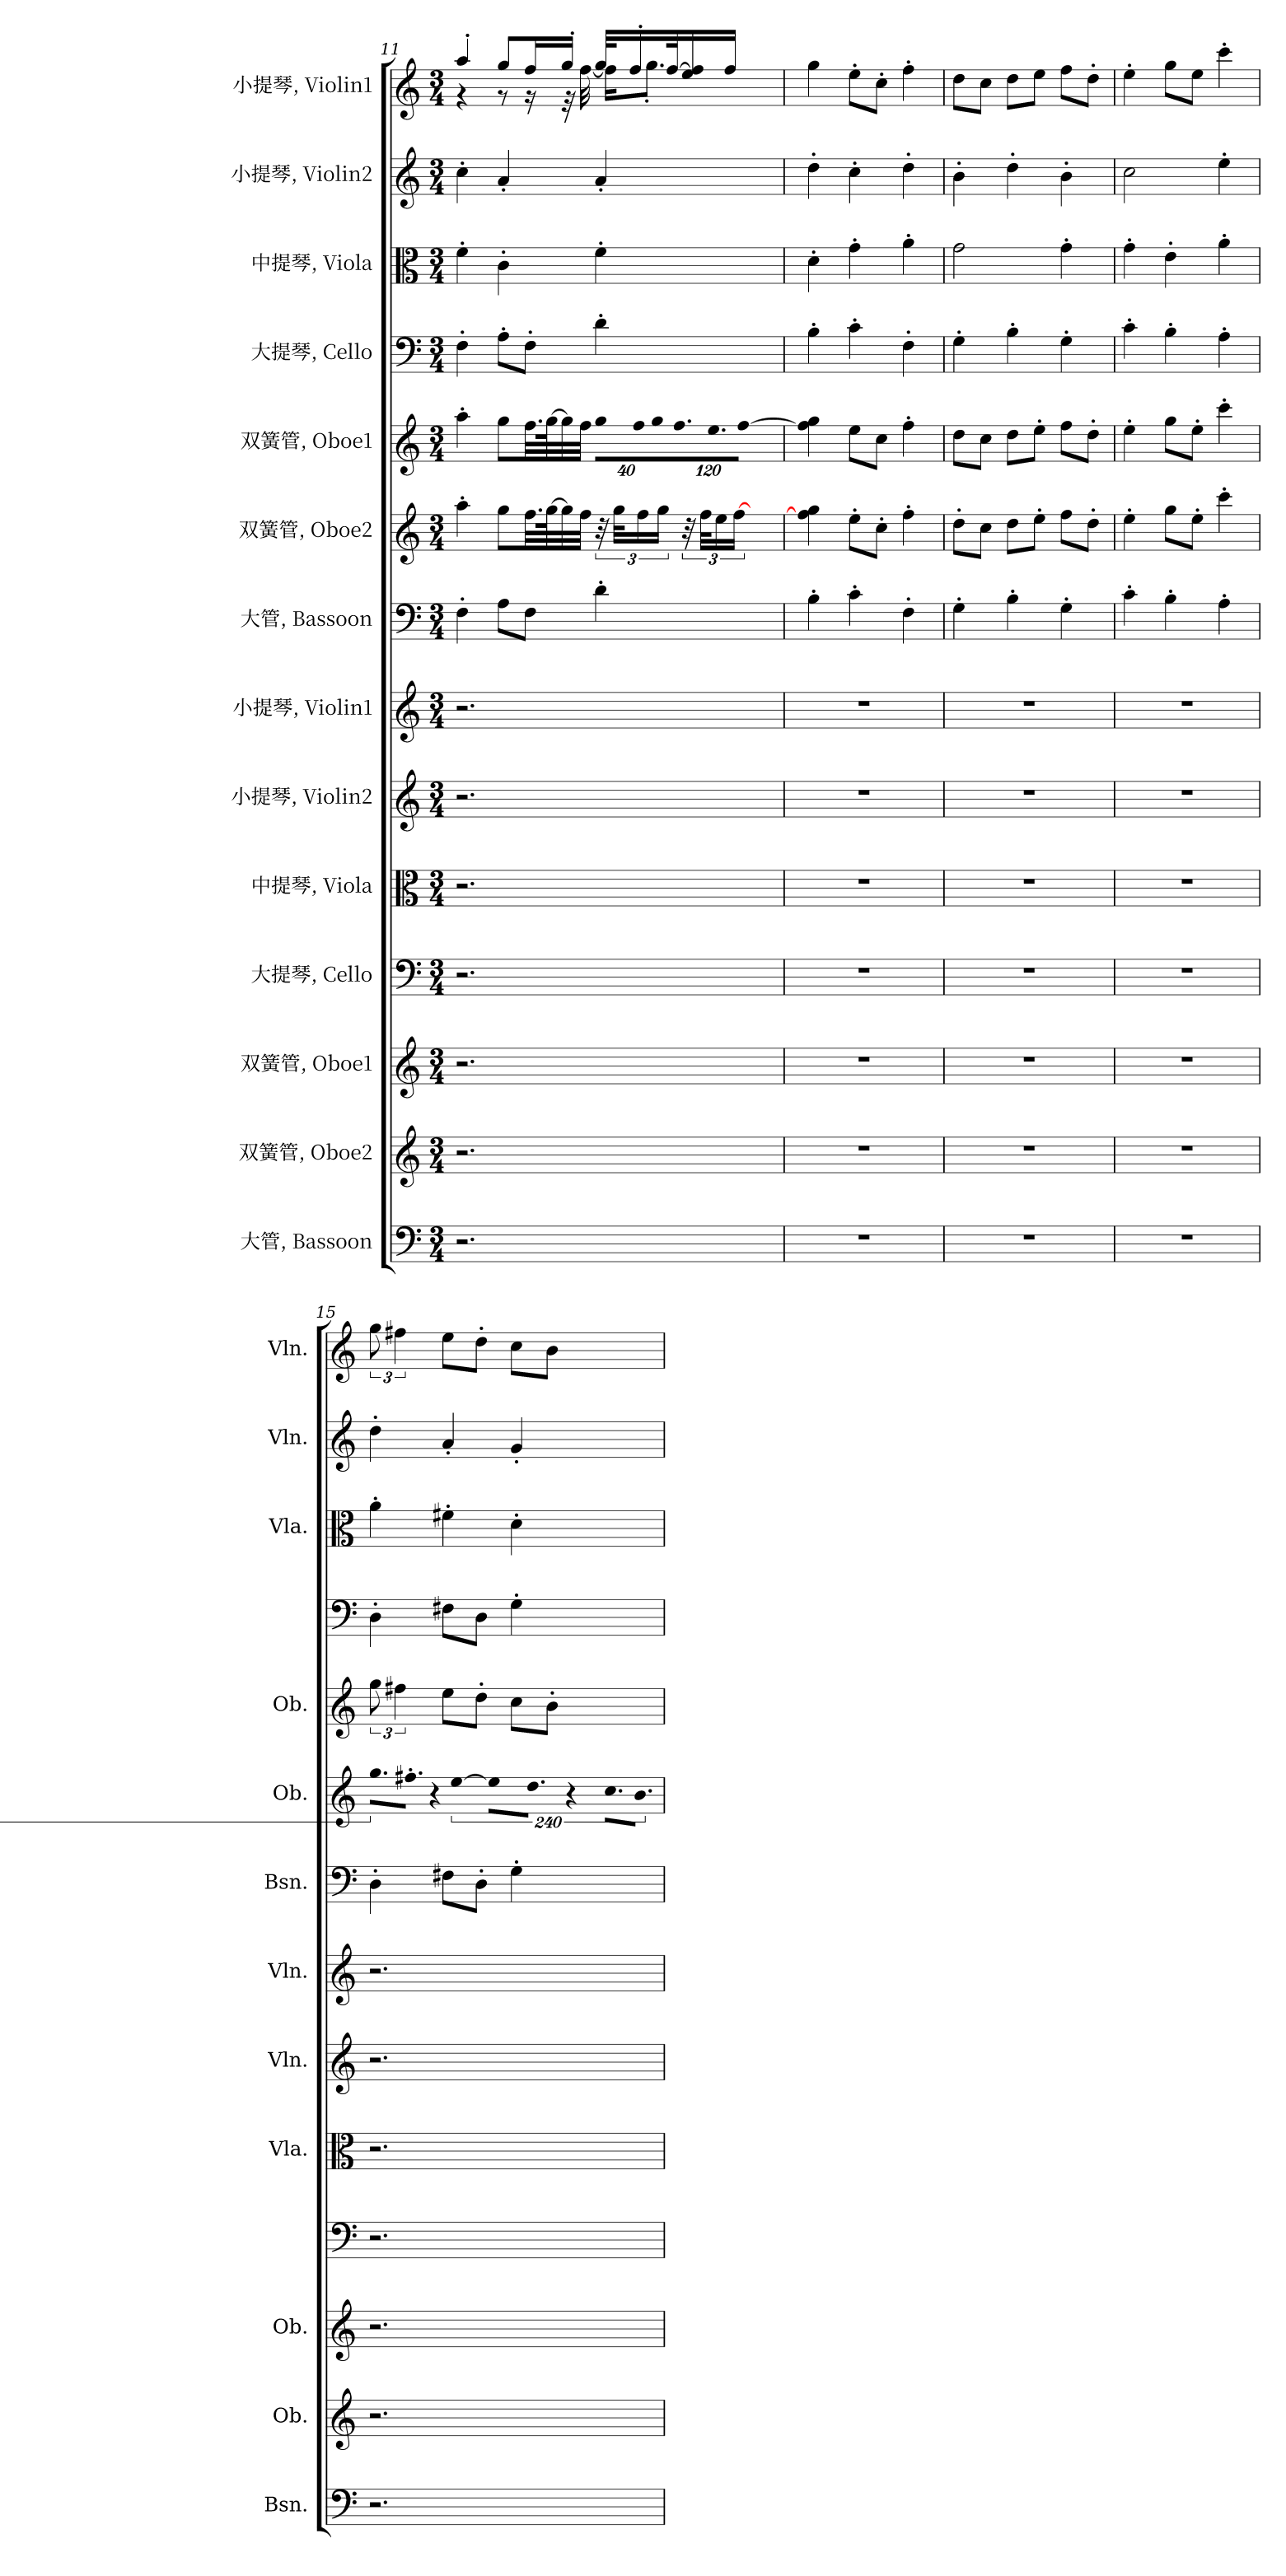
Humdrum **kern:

**kern	**kern	**kern	**kern	**kern	**kern	**kern	**kern	**kern	**kern	**kern	**kern	**kern	**kern
*part14	*part13	*part12	*part11	*part10	*part9	*part8	*part7	*part6	*part5	*part4	*part3	*part2	*part1
*staff14	*staff13	*staff12	*staff11	*staff10	*staff9	*staff8	*staff7	*staff6	*staff5	*staff4	*staff3	*staff2	*staff1
*I"大管, Bassoon	*I"双簧管, Oboe2	*I"双簧管, Oboe1	*I"大提琴, Cello	*I"中提琴, Viola	*I"小提琴, Violin2	*I"小提琴, Violin1	*I"大管, Bassoon	*I"双簧管, Oboe2	*I"双簧管, Oboe1	*I"大提琴, Cello	*I"中提琴, Viola	*I"小提琴, Violin2	*I"小提琴, Violin1
*I'Bsn.	*I'Ob.	*I'Ob.	*	*I'Vla.	*I'Vln.	*I'Vln.	*I'Bsn.	*I'Ob.	*I'Ob.	*	*I'Vla.	*I'Vln.	*I'Vln.
!!LO:PB:g=z
*clefF4	*clefG2	*clefG2	*clefF4	*clefC3	*clefG2	*clefG2	*clefF4	*clefG2	*clefG2	*clefF4	*clefC3	*clefG2	*clefG2
*k[]	*k[]	*k[]	*k[]	*k[]	*k[]	*k[]	*k[]	*k[]	*k[]	*k[]	*k[]	*k[]	*k[]
*M3/4	*M3/4	*M3/4	*M3/4	*M3/4	*M3/4	*M3/4	*M3/4	*M3/4	*M3/4	*M3/4	*M3/4	*M3/4	*M3/4
=11	=11	=11	=11	=11	=11	=11	=11	=11	=11	=11	=11	=11	=11
*	*	*	*	*	*	*	*	*	*	*	*	*	*^
2.r	2.r	2.r	2.r	2.r	2.r	2.r	4F'\	4aa'\	4aa'\	4F'\	4f'\	4cc'\	4aa'/	4r
.	.	.	.	.	.	.	8A\L	8gg\L	8gg\L	8A'\L	4c'\	4a'/	8gg/L	8r
.	.	.	.	.	.	.	8F\J	32.ff\LL	32.ff\LL	8F'\J	.	.	16ff/L	16r
.	.	.	.	.	.	.	.	[64gg\K	[64gg\K	.	.	.	.	.
.	.	.	.	.	.	.	.	32gg\]	32gg\]	.	.	.	16gg'/JJ	32r
.	.	.	.	.	.	.	.	32ff\JJJ	32ff\JJJ	.	.	.	.	[32ff\
*	*	*	*	*	*	*	*	*	*Xbrackettup	*	*	*	*	*
!	!	!	!	!	!	!	!	!	!LO:N:vis=32	!	!	!	!	!
.	.	.	.	.	.	.	4d'\	48r	640%23gg\LLL	4d'\	4f'\	4a'/	32gg/KLL	16ff\KL]
.	.	.	.	.	.	.	.	48gg\KLL	.	.	.	.	.	.
.	.	.	.	.	.	.	.	.	.	.	.	.	16ff'/	.
!	!	!	!	!	!	!	!	!	!LO:N:vis=32	!	!	!	!	!
.	.	.	.	.	.	.	.	.	640%23ff\	.	.	.	.	.
.	.	.	.	.	.	.	.	24ff\	.	.	.	.	.	.
.	.	.	.	.	.	.	.	.	.	.	.	.	.	8.gg'\J
!	!	!	!	!	!	!	!	!	!LO:N:vis=32	!	!	!	!	!
.	.	.	.	.	.	.	.	.	640%23gg\	.	.	.	.	.
.	.	.	.	.	.	.	.	24gg\JJ	.	.	.	.	.	.
.	.	.	.	.	.	.	.	.	.	.	.	.	[32ff/K	.
!	!	!	!	!	!	!	!	!	!LO:N:vis=32.	!	!	!	!	!
.	.	.	.	.	.	.	.	.	1920%103ff\	.	.	.	.	.
.	.	.	.	.	.	.	.	48r	.	.	.	.	16ee/ 16ff/]	.
.	.	.	.	.	.	.	.	48ff\KLL	.	.	.	.	.	.
!	!	!	!	!	!	!	!	!	!LO:N:vis=32.	!	!	!	!	!
.	.	.	.	.	.	.	.	.	1920%103ee\	.	.	.	.	.
.	.	.	.	.	.	.	.	24ee\	.	.	.	.	.	.
.	.	.	.	.	.	.	.	.	.	.	.	.	16ff/JJ	.
.	.	.	.	.	.	.	.	[24ff\JJ	.	.	.	.	.	.
!	!	!	!	!	!	!	!	!	!LO:N:vis=32	!	!	!	!	!
.	.	.	.	.	.	.	.	.	[640%23ff\JJJ	.	.	.	.	.
960ryy	960ryy	960ryy	960ryy	960ryy	960ryy	960ryy	960ryy	960ryy	.	960ryy	960ryy	960ryy	960ryy	960ryy
*	*	*	*	*	*	*	*	*	*	*	*	*	*v	*v
=12	=12	=12	=12	=12	=12	=12	=12	=12	=12	=12	=12	=12	=12
2.r	2.r	2.r	2.r	2.r	2.r	2.r	4B'\	4ff\] 4gg\	4ff\] 4gg\	4B'\	4d'\	4dd'\	4gg\
.	.	.	.	.	.	.	4c'\	8ee'\L	8ee\L	4c'\	4g'\	4cc'\	8ee'\L
.	.	.	.	.	.	.	.	8cc'\J	8cc\J	.	.	.	8cc'\J
.	.	.	.	.	.	.	4F'\	4ff'\	4ff'\	4F'\	4a'\	4dd'\	4ff'\
=13	=13	=13	=13	=13	=13	=13	=13	=13	=13	=13	=13	=13	=13
2.r	2.r	2.r	2.r	2.r	2.r	2.r	4G'\	8dd'\L	8dd\L	4G'\	2g\	4b'\	8dd\L
.	.	.	.	.	.	.	.	8cc\J	8cc\J	.	.	.	8cc\J
.	.	.	.	.	.	.	4B'\	8dd\L	8dd\L	4B'\	.	4dd'\	8dd\L
.	.	.	.	.	.	.	.	8ee'\J	8ee'\J	.	.	.	8ee\J
.	.	.	.	.	.	.	4G'\	8ff\L	8ff\L	4G'\	4g'\	4b'\	8ff\L
.	.	.	.	.	.	.	.	8dd'\J	8dd'\J	.	.	.	8dd'\J
=14	=14	=14	=14	=14	=14	=14	=14	=14	=14	=14	=14	=14	=14
2.r	2.r	2.r	2.r	2.r	2.r	2.r	4c'\	4ee'\	4ee'\	4c'\	4g'\	2cc\	4ee'\
.	.	.	.	.	.	.	4B'\	8gg\L	8gg\L	4B'\	4e'\	.	8gg\L
.	.	.	.	.	.	.	.	8ee'\J	8ee'\J	.	.	.	8ee\J
.	.	.	.	.	.	.	4A'\	4ccc'\	4ccc'\	4A'\	4a'\	4ee'\	4ccc'\
!!LO:PB:g=z
=15	=15	=15	=15	=15	=15	=15	=15	=15	=15	=15	=15	=15	=15
!	!	!	!	!	!	!	!	!LO:N:vis=16.	!	!	!	!	!
*	*	*	*	*	*	*	*	*	*brackettup	*	*	*	*
2.r	2.r	2.r	2.r	2.r	2.r	2.r	4D'\	960%103gg\LL	12gg\	4D'\	4a'\	4dd'\	12gg\
.	.	.	.	.	.	.	.	.	6ff#X\	.	.	.	6ff#X\
!	!	!	!	!	!	!	!	!LO:N:vis=16.	!	!	!	!	!
.	.	.	.	.	.	.	.	960%103ff#X'\JJ	.	.	.	.	.
!	!	!	!	!	!	!	!	!LO:N:vis=32.	!	!	!	!	!
.	.	.	.	.	.	.	.	1920%103r	.	.	.	.	.
.	.	.	.	.	.	.	8F#X\L	.	8ee\L	8F#X\L	4f#X'\	4a'/	8ee\L
!	!	!	!	!	!	!	!	!LO:N:vis=8	!	!	!	!	!
.	.	.	.	.	.	.	.	[960%137ee\	.	.	.	.	.
.	.	.	.	.	.	.	8D'\J	.	8dd'\J	8D\J	.	.	8dd'\J
!	!	!	!	!	!	!	!	!LO:N:vis=256%9	!	!	!	!	!
.	.	.	.	.	.	.	.	960%17ee\KLLL]	.	.	.	.	.
!	!	!	!	!	!	!	!	!LO:N:vis=32.	!	!	!	!	!
.	.	.	.	.	.	.	.	1920%103dd\JJJ	.	.	.	.	.
!	!	!	!	!	!	!	!	!LO:N:vis=32.	!	!	!	!	!
.	.	.	.	.	.	.	.	1920%103r	.	.	.	.	.
.	.	.	.	.	.	.	4G'\	.	8cc\L	4G'\	4d'\	4g'/	8cc\L
!	!	!	!	!	!	!	!	!LO:N:vis=16.	!	!	!	!	!
.	.	.	.	.	.	.	.	960%103cc\LL	.	.	.	.	.
.	.	.	.	.	.	.	.	.	8b'\J	.	.	.	8b\J
!	!	!	!	!	!	!	!	!LO:N:vis=16.	!	!	!	!	!
.	.	.	.	.	.	.	.	960%103b\JJ	.	.	.	.	.
1920ryy	1920ryy	1920ryy	1920ryy	1920ryy	1920ryy	1920ryy	1920ryy	.	1920ryy	1920ryy	1920ryy	1920ryy	1920ryy
=	=	=	=	=	=	=	=	=	=	=	=	=	=
*-	*-	*-	*-	*-	*-	*-	*-	*-	*-	*-	*-	*-	*-
